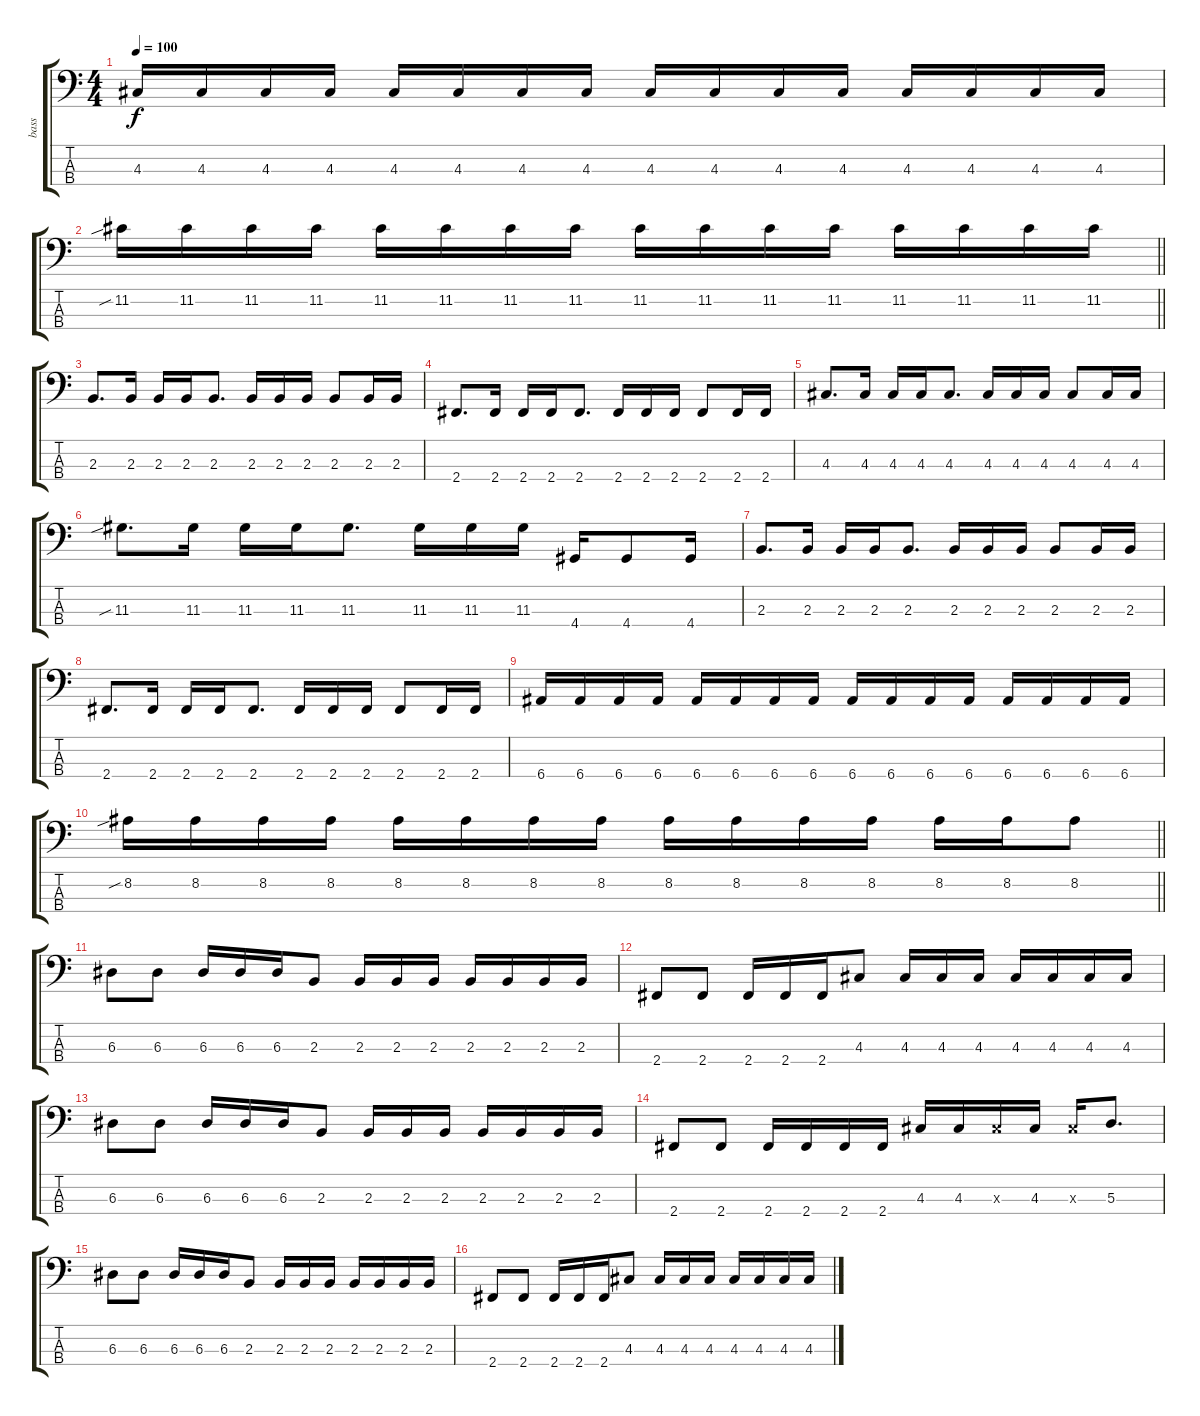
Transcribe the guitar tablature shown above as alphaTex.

\track ("bass" "bass") {instrument electricbassfinger}
\staff {score tabs}
\tuning (G2 D2 A1 E1) {hide}
\ts (4 4)
\tempo 100
\clef f4
\ks c
4.3.16{dy f} 4.3.16 4.3.16 4.3.16 4.3.16 4.3.16 4.3.16 4.3.16 4.3.16 4.3.16 4.3.16 4.3.16 4.3.16 4.3.16 4.3.16 4.3.16 |
\barLineRight lightlight
11.2{sib}.16 11.2.16 11.2.16 11.2.16 11.2.16 11.2.16 11.2.16 11.2.16 11.2.16 11.2.16 11.2.16 11.2.16 11.2.16 11.2.16 11.2.16 11.2.16 |
2.3.8{d} 2.3.16 2.3.16 2.3.16 2.3.8{d} 2.3.16 2.3.16 2.3.16 2.3.8 2.3.16 2.3.16 |
2.4.8{d} 2.4.16 2.4.16 2.4.16 2.4.8{d} 2.4.16 2.4.16 2.4.16 2.4.8 2.4.16 2.4.16 |
4.3.8{d} 4.3.16 4.3.16 4.3.16 4.3.8{d} 4.3.16 4.3.16 4.3.16 4.3.8 4.3.16 4.3.16 |
11.3{sib}.8{d} 11.3.16 11.3.16 11.3.16 11.3.8{d} 11.3.16 11.3.16 11.3.16 4.4.16 4.4.8 4.4.16 |
2.3.8{d} 2.3.16 2.3.16 2.3.16 2.3.8{d} 2.3.16 2.3.16 2.3.16 2.3.8 2.3.16 2.3.16 |
2.4.8{d} 2.4.16 2.4.16 2.4.16 2.4.8{d} 2.4.16 2.4.16 2.4.16 2.4.8 2.4.16 2.4.16 |
6.4.16 6.4.16 6.4.16 6.4.16 6.4.16 6.4.16 6.4.16 6.4.16 6.4.16 6.4.16 6.4.16 6.4.16 6.4.16 6.4.16 6.4.16 6.4.16 |
\barLineRight lightlight
8.2{sib}.16{volume 12} 8.2.16 8.2.16 8.2.16 8.2.16 8.2.16 8.2.16 8.2.16 8.2.16 8.2.16 8.2.16 8.2.16 8.2.16 8.2.16 8.2.8 |
6.3.8 6.3.8 6.3.16 6.3.16 6.3.16 2.3.8 2.3.16 2.3.16 2.3.16 2.3.16 2.3.16 2.3.16 2.3.16 |
2.4.8 2.4.8 2.4.16 2.4.16 2.4.16 4.3.8 4.3.16 4.3.16 4.3.16 4.3.16 4.3.16 4.3.16 4.3.16 |
6.3.8 6.3.8 6.3.16 6.3.16 6.3.16 2.3.8 2.3.16 2.3.16 2.3.16 2.3.16 2.3.16 2.3.16 2.3.16 |
2.4.8 2.4.8 2.4.16 2.4.16 2.4.16 2.4.16 4.3.16 4.3.16 4.3{x}.16 4.3.16 4.3{x}.16 5.3.8{d} |
6.3.8 6.3.8 6.3.16 6.3.16 6.3.16 2.3.8 2.3.16 2.3.16 2.3.16 2.3.16 2.3.16 2.3.16 2.3.16 |
2.4.8 2.4.8 2.4.16 2.4.16 2.4.16 4.3.8 4.3.16 4.3.16 4.3.16 4.3.16 4.3.16 4.3.16 4.3.16
